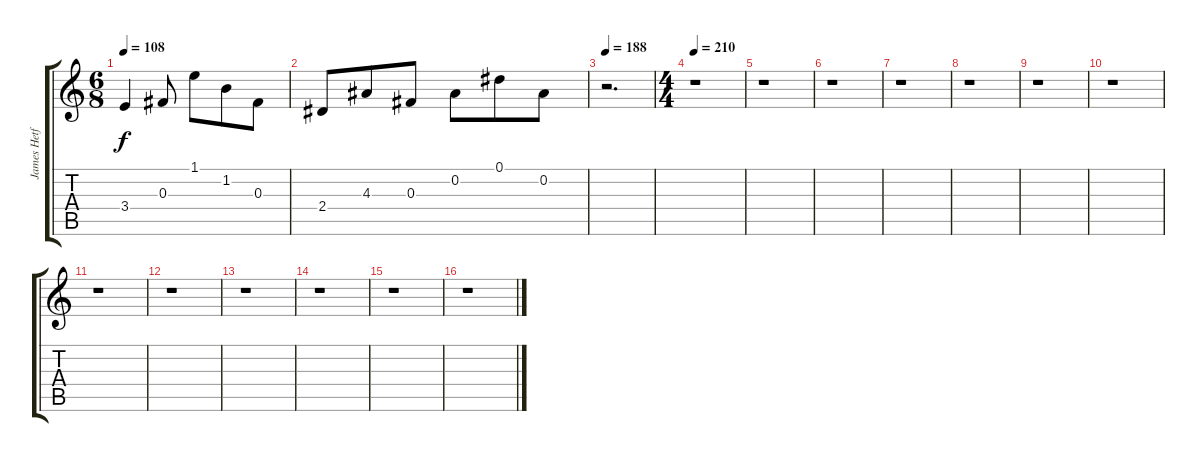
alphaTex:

\track ("James Hetfield (Clean Guitar)" "James Hetf") {instrument electricguitarclean}
\staff {score tabs}
\tuning (Eb4 Bb3 Gb3 Db3 Ab2 Eb2) {hide}
\ts (6 8)
\tempo 108
\clef g2
\ks c
3.4.4{dy f} 0.3.8 1.1.8 1.2.8 0.3.8 |
2.4.8 4.3.8 0.3.8 0.2.8 0.1.8 0.2.8 |
\tempo 188
r.2{d} |
\ts (4 4)
\tempo 210
r.1 |
r.1 |
r.1 |
r.1 |
r.1 |
r.1 |
r.1 |
r.1 |
r.1 |
r.1 |
r.1 |
r.1 |
r.1
